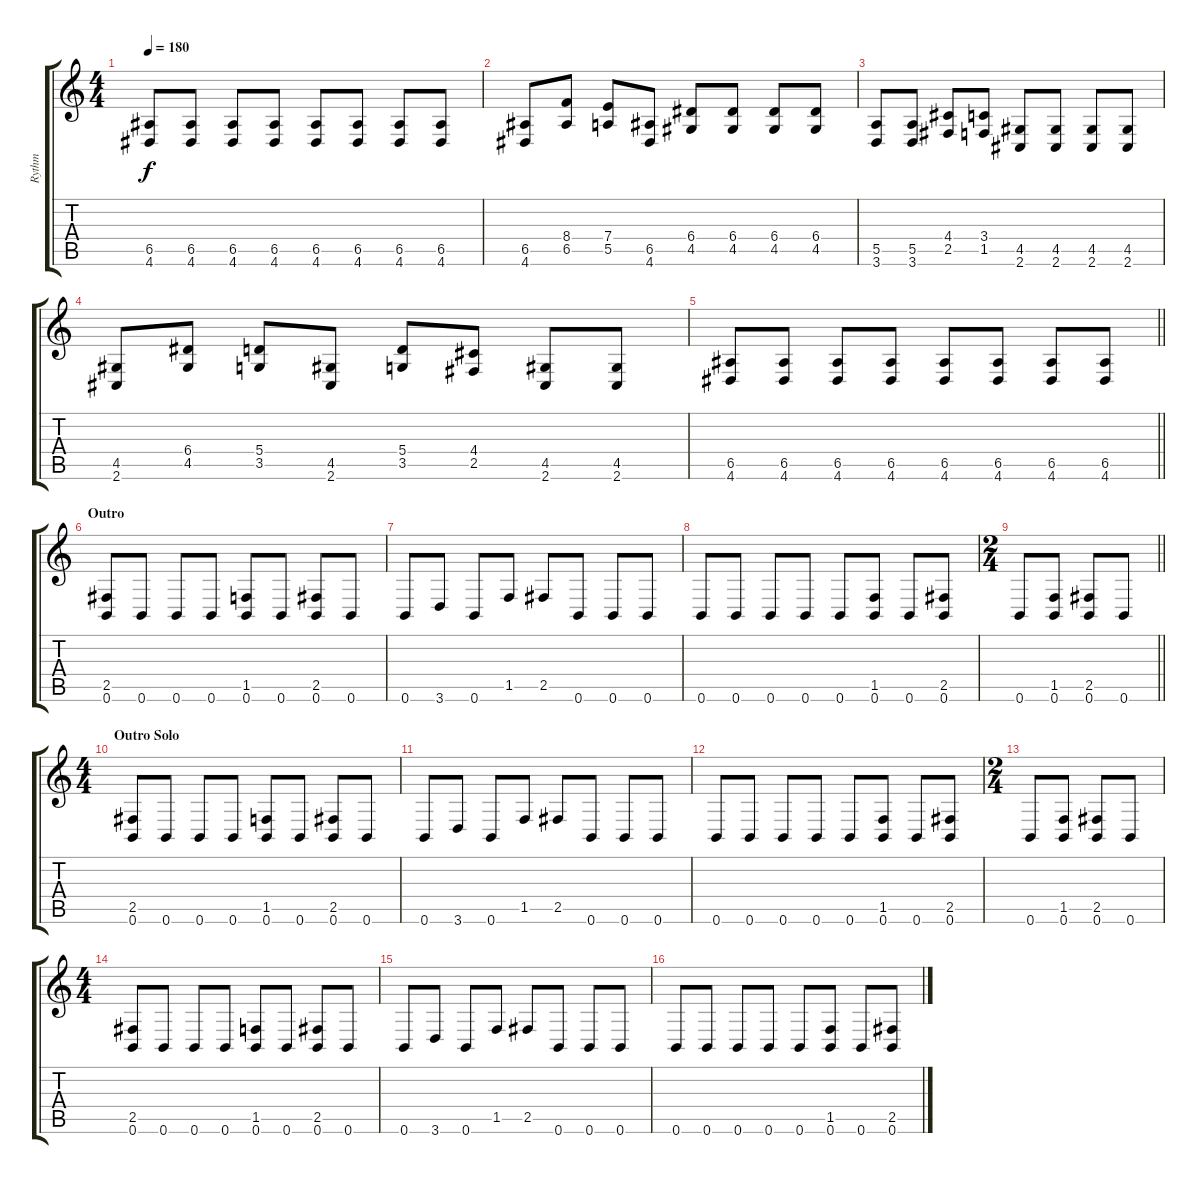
\track ("Rythm" "Rythm") {instrument distortionguitar}
\staff {score tabs}
\tuning (B3 Gb3 D3 A2 E2 B1) {hide}
\ts (4 4)
\tempo 180
\clef g2
\ks c
(6.5 4.6).8{dy f} (6.5 4.6).8 (6.5 4.6).8 (6.5 4.6).8 (6.5 4.6).8 (6.5 4.6).8 (6.5 4.6).8 (6.5 4.6).8 |
(6.5 4.6).8 (8.4 6.5).8 (7.4 5.5).8 (6.5 4.6).8 (6.4 4.5).8 (6.4 4.5).8 (6.4 4.5).8 (6.4 4.5).8 |
(5.5 3.6).8 (5.5 3.6).8 (4.4 2.5).8 (3.4 1.5).8 (4.5 2.6).8 (4.5 2.6).8 (4.5 2.6).8 (4.5 2.6).8 |
(4.5 2.6).8 (6.4 4.5).8 (5.4 3.5).8 (4.5 2.6).8 (5.4 3.5).8 (4.4 2.5).8 (4.5 2.6).8 (4.5 2.6).8 |
\barLineRight lightlight
(6.5 4.6).8 (6.5 4.6).8 (6.5 4.6).8 (6.5 4.6).8 (6.5 4.6).8 (6.5 4.6).8 (6.5 4.6).8 (6.5 4.6).8 |
\section ("" "Outro")
(2.5 0.6).8 0.6.8 0.6.8 0.6.8 (1.5 0.6).8 0.6.8 (2.5 0.6).8 0.6.8 |
0.6.8 3.6.8 0.6.8 1.5.8 2.5.8 0.6.8 0.6.8 0.6.8 |
0.6.8 0.6.8 0.6.8 0.6.8 0.6.8 (1.5 0.6).8 0.6.8 (2.5 0.6).8 |
\ts (2 4)
\barLineRight lightlight
0.6.8 (1.5 0.6).8 (2.5 0.6).8 0.6.8 |
\ts (4 4)
\section ("" "Outro Solo")
(2.5 0.6).8 0.6.8 0.6.8 0.6.8 (1.5 0.6).8 0.6.8 (2.5 0.6).8 0.6.8 |
0.6.8 3.6.8 0.6.8 1.5.8 2.5.8 0.6.8 0.6.8 0.6.8 |
0.6.8 0.6.8 0.6.8 0.6.8 0.6.8 (1.5 0.6).8 0.6.8 (2.5 0.6).8 |
\ts (2 4)
0.6.8 (1.5 0.6).8 (2.5 0.6).8 0.6.8 |
\ts (4 4)
(2.5 0.6).8 0.6.8 0.6.8 0.6.8 (1.5 0.6).8 0.6.8 (2.5 0.6).8 0.6.8 |
0.6.8 3.6.8 0.6.8 1.5.8 2.5.8 0.6.8 0.6.8 0.6.8 |
0.6.8 0.6.8 0.6.8 0.6.8 0.6.8 (1.5 0.6).8 0.6.8 (2.5 0.6).8
